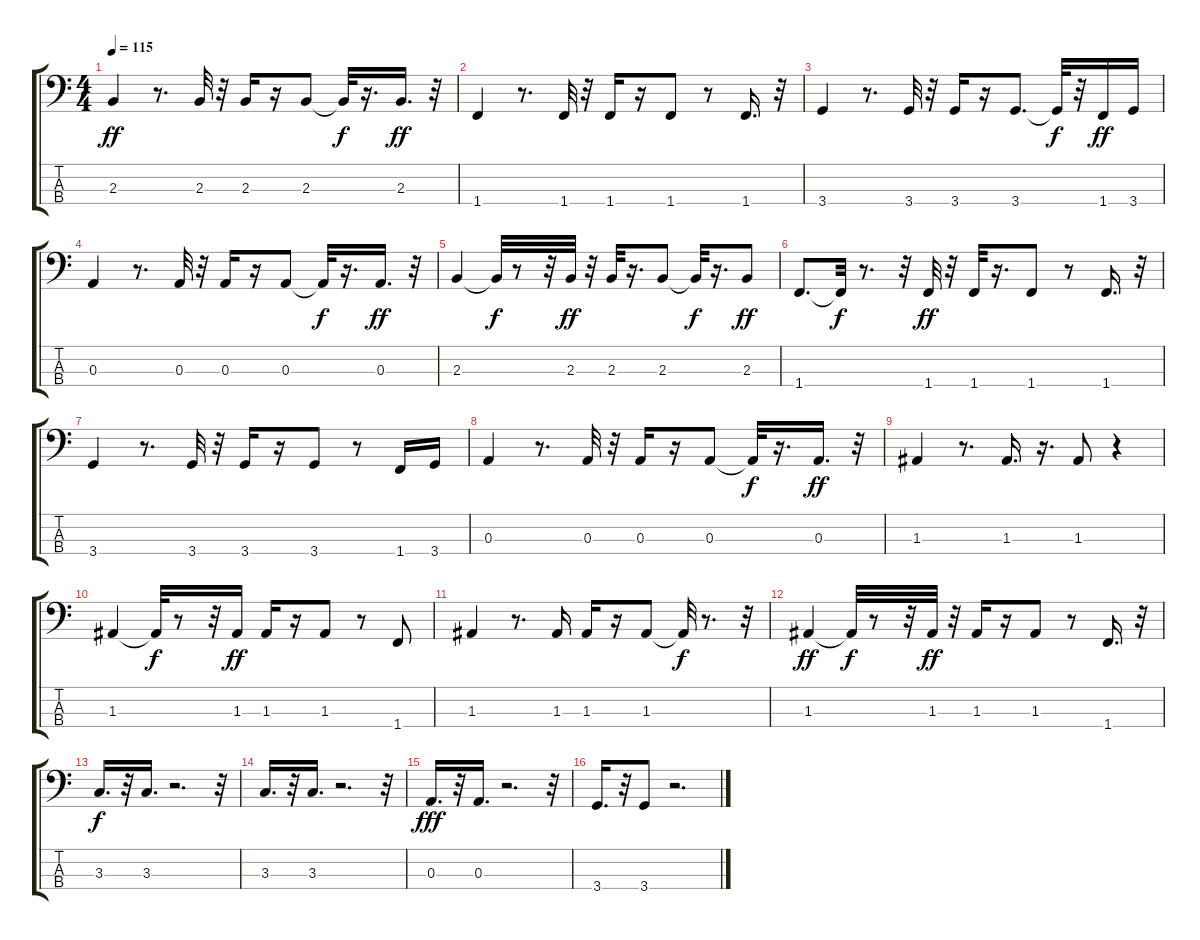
\track "" {instrument electricbassfinger}
\staff {score tabs}
\tuning (G2 D2 A1 E1) {hide}
\ts (4 4)
\tempo 115
\clef f4
\ks c
2.3.4{dy ff} r.8{d} 2.3.32 r.32 2.3.16 r.16 2.3.8 2.3{t}.32{dy f} r.16{d} 2.3.16{d dy ff} r.32 |
1.4.4 r.8{d} 1.4.32 r.32 1.4.16 r.16 1.4.8 r.8 1.4.16{d} r.32 |
3.4.4 r.8{d} 3.4.32 r.32 3.4.16 r.16 3.4.8{d} 3.4{t}.32{dy f} r.32 1.4.16{dy ff} 3.4.16 |
0.3.4 r.8{d} 0.3.32 r.32 0.3.16 r.16 0.3.8 0.3{t}.32{dy f} r.16{d} 0.3.16{d dy ff} r.32 |
2.3.4 2.3{t}.32{dy f} r.8 r.32 2.3.32{dy ff} r.32 2.3.32 r.16{d} 2.3.8 2.3{t}.32{dy f} r.16{d} 2.3.8{dy ff} |
1.4.8{d} 1.4{t}.32{dy f} r.8{d} r.32 1.4.32{dy ff} r.32 1.4.32 r.16{d} 1.4.8 r.8 1.4.16{d} r.32 |
3.4.4 r.8{d} 3.4.32 r.32 3.4.16 r.16 3.4.8 r.8 1.4.16 3.4.16 |
0.3.4 r.8{d} 0.3.32 r.32 0.3.16 r.16 0.3.8 0.3{t}.32{dy f} r.16{d} 0.3.16{d dy ff} r.32 |
1.3.4 r.8{d} 1.3.16{d} r.16{d} 1.3.8 r.4 |
1.3.4 1.3{t}.32{dy f} r.8 r.32 1.3.16{dy ff} 1.3.16 r.16 1.3.8 r.8 1.4.8 |
1.3.4 r.8{d} 1.3.16 1.3.16 r.16 1.3.8 1.3{t}.32{dy f} r.8{d} r.32 |
1.3.4{dy ff} 1.3{t}.32{dy f} r.8 r.32 1.3.32{dy ff} r.32 1.3.16 r.16 1.3.8 r.8 1.4.16{d} r.32 |
3.3.16{d dy f} r.32 3.3.16{d} r.2{d} r.32 |
3.3.16{d} r.32 3.3.16{d} r.2{d} r.32 |
0.3.16{d dy fff} r.32 0.3.16{d} r.2{d} r.32 |
3.4.16{d} r.32 3.4.8 r.2{d}
